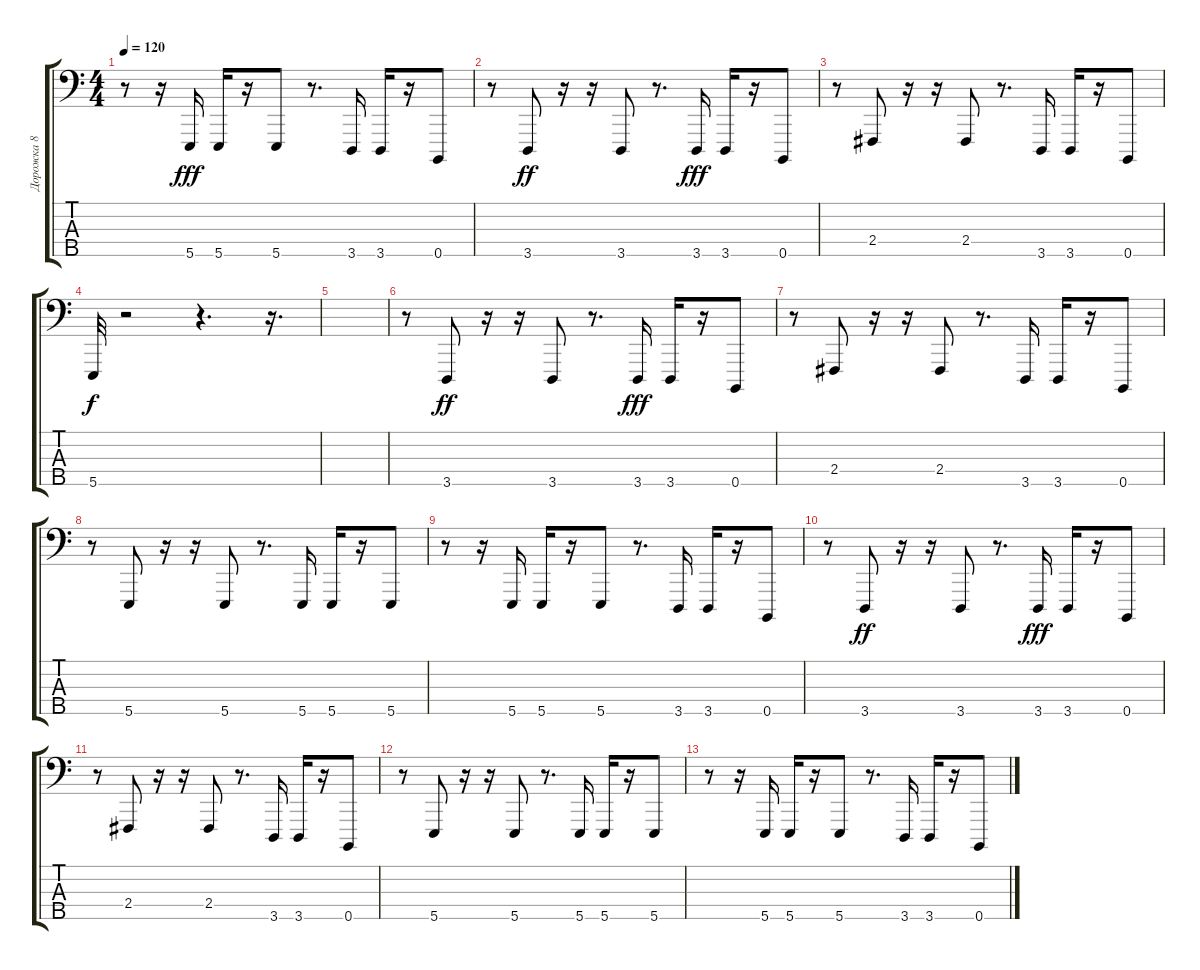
\track ("Дорожка 8" "Дорожка 8") {instrument lead8bassandlead}
\staff {score tabs}
\tuning (G2 D2 A1 E1 B0) {hide}
\ts (4 4)
\tempo 120
\clef f4
\ks c
r.8{dy fff} r.16 5.5.16 5.5.16 r.16 5.5.8 r.8{d} 3.5.16 3.5.16 r.16 0.5.8 |
r.8 3.5.8{dy ff} r.16 r.16 3.5.8 r.8{d} 3.5.16{dy fff} 3.5.16 r.16 0.5.8 |
r.8 2.4.8 r.16 r.16 2.4.8 r.8{d} 3.5.16 3.5.16 r.16 0.5.8 |
5.5.32{dy f} r.2 r.4{d} r.16{d} |
|
r.8 3.5.8{dy ff} r.16 r.16 3.5.8 r.8{d} 3.5.16{dy fff} 3.5.16 r.16 0.5.8 |
r.8 2.4.8 r.16 r.16 2.4.8 r.8{d} 3.5.16 3.5.16 r.16 0.5.8 |
r.8 5.5.8 r.16 r.16 5.5.8 r.8{d} 5.5.16 5.5.16 r.16 5.5.8 |
r.8 r.16 5.5.16 5.5.16 r.16 5.5.8 r.8{d} 3.5.16 3.5.16 r.16 0.5.8 |
r.8 3.5.8{dy ff} r.16 r.16 3.5.8 r.8{d} 3.5.16{dy fff} 3.5.16 r.16 0.5.8 |
r.8 2.4.8 r.16 r.16 2.4.8 r.8{d} 3.5.16 3.5.16 r.16 0.5.8 |
r.8 5.5.8 r.16 r.16 5.5.8 r.8{d} 5.5.16 5.5.16 r.16 5.5.8 |
r.8 r.16 5.5.16 5.5.16 r.16 5.5.8 r.8{d} 3.5.16 3.5.16 r.16 0.5.8
